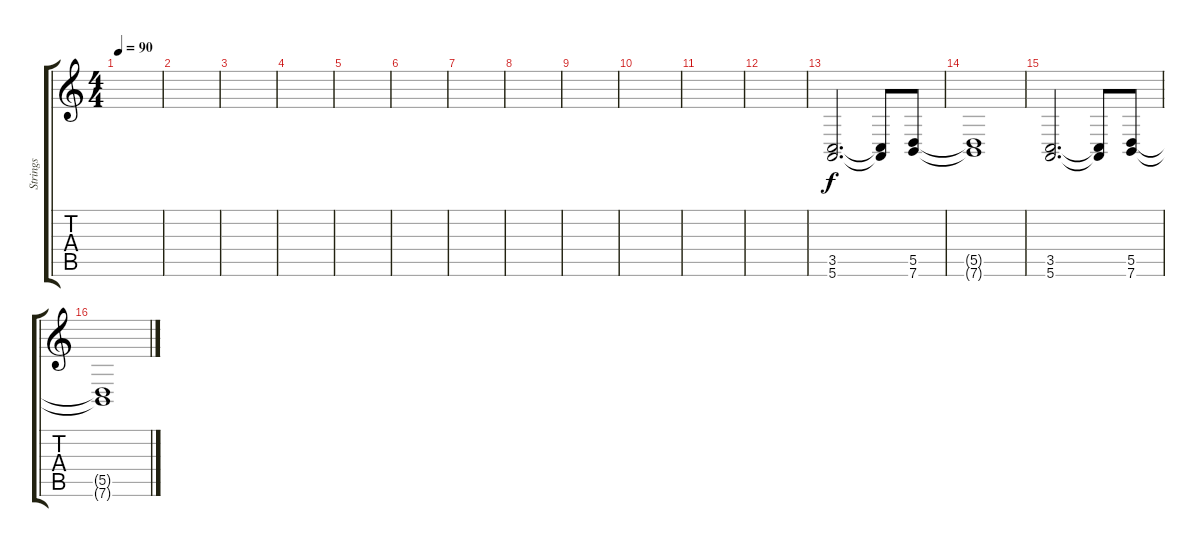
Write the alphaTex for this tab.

\track ("Strings" "Strings") {instrument stringensemble1}
\staff {score tabs}
\tuning (E4 B3 G3 D3 A2 E2) {hide}
\ts (4 4)
\tempo 90
\clef g2
\ks c
|
|
|
|
|
|
|
|
|
|
|
|
(3.5 5.6).2{d} (3.5{t} 5.6{t}).8 (5.5 7.6).8 |
(5.5{t} 7.6{t}).1 |
(3.5 5.6).2{d} (3.5{t} 5.6{t}).8 (5.5 7.6).8 |
(5.5{t} 7.6{t}).1
